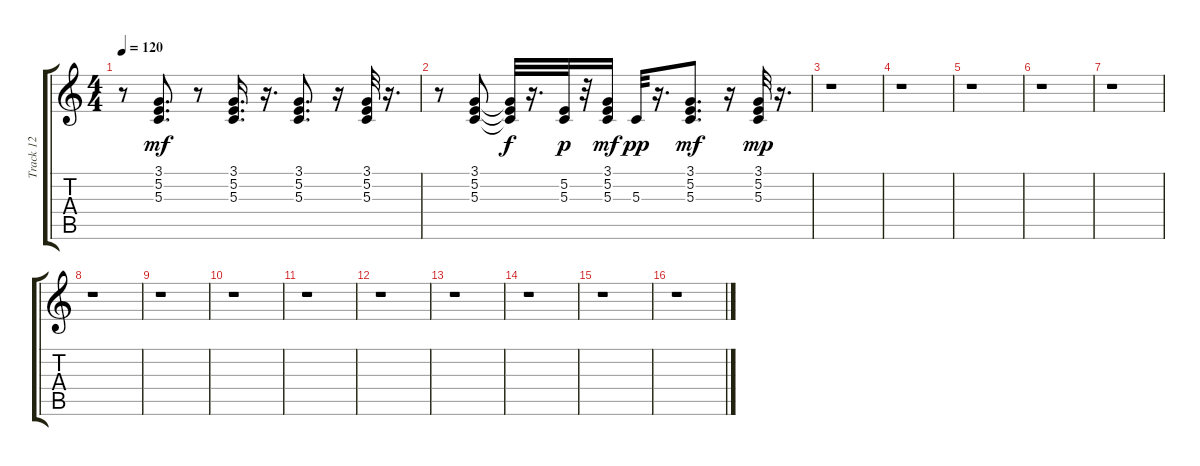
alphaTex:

\track ("Track 12" "Track 12") {instrument synthbrass1}
\staff {score tabs}
\tuning (E4 B3 G3 D3 A2 E2) {hide}
\ts (4 4)
\tempo 120
\clef g2
\ks c
r.8{dy mf} (3.1 5.2 5.3).8{d} r.8 (3.1 5.2 5.3).16{d} r.16{d} (3.1 5.2 5.3).8{d} r.16 (3.1 5.2 5.3).32 r.16{d} |
r.8 (3.1 5.2 5.3).8 (3.1{t} 5.2{t} 5.3{t}).32{dy f} r.16{d} (5.2 5.3).32{dy p} r.32 (3.1 5.2 5.3).16{dy mf} 5.3.32{dy pp} r.16{d} (3.1 5.2 5.3).8{d dy mf} r.16 (3.1 5.2 5.3).32{dy mp} r.16{d} |
r.1 |
r.1 |
r.1 |
r.1 |
r.1 |
r.1 |
r.1 |
r.1 |
r.1 |
r.1 |
r.1 |
r.1 |
r.1 |
r.1
